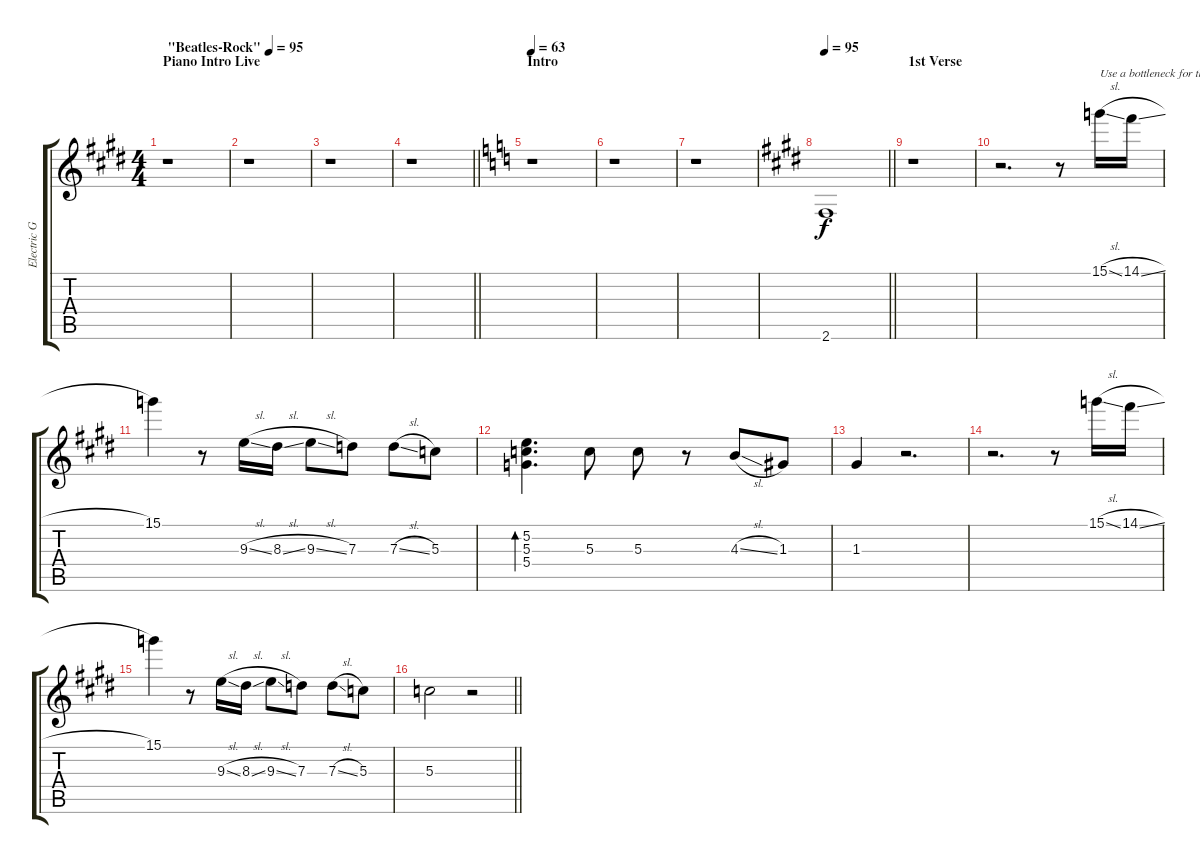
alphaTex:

\track ("Electric Guitar" "Electric G") {instrument overdrivenguitar}
\staff {score tabs}
\tuning (E4 B3 G3 D3 A2 E2) {hide}
\ts (4 4)
\section ("" "Piano Intro Live")
\tempo (95 "\"Beatles-Rock\"")
\clef g2
\ks e
r.1{dy f instrument overdrivenguitar} |
r.1 |
r.1 |
\barLineRight lightlight
r.1 |
\section ("" "Intro")
\tempo 63
\ks c
r.1 |
r.1 |
r.1 |
\tempo 95
\barLineRight lightlight
\ks e
2.6.1 |
\section ("" "1st Verse")
r.1{instrument electricguitarjazz} |
r.2{d} r.8 15.1{sl}.16{txt "Use a bottleneck for this."} 14.1{sl}.16 |
15.1.4 r.8 9.3{sl}.16 8.3{sl}.16 9.3{sl}.8 7.3.8 7.3{sl}.8 5.3.8 |
(5.2 5.3 5.4).4{d bd 120} 5.3.8 5.3.8 r.8 4.3{sl}.8 1.3.8 |
1.3.4 r.2{d} |
r.2{d} r.8 15.1{sl}.16 14.1{sl}.16 |
15.1.4 r.8 9.3{sl}.16 8.3{sl}.16 9.3{sl}.8 7.3.8 7.3{sl}.8 5.3.8 |
\barLineRight lightlight
5.3.2 r.2
